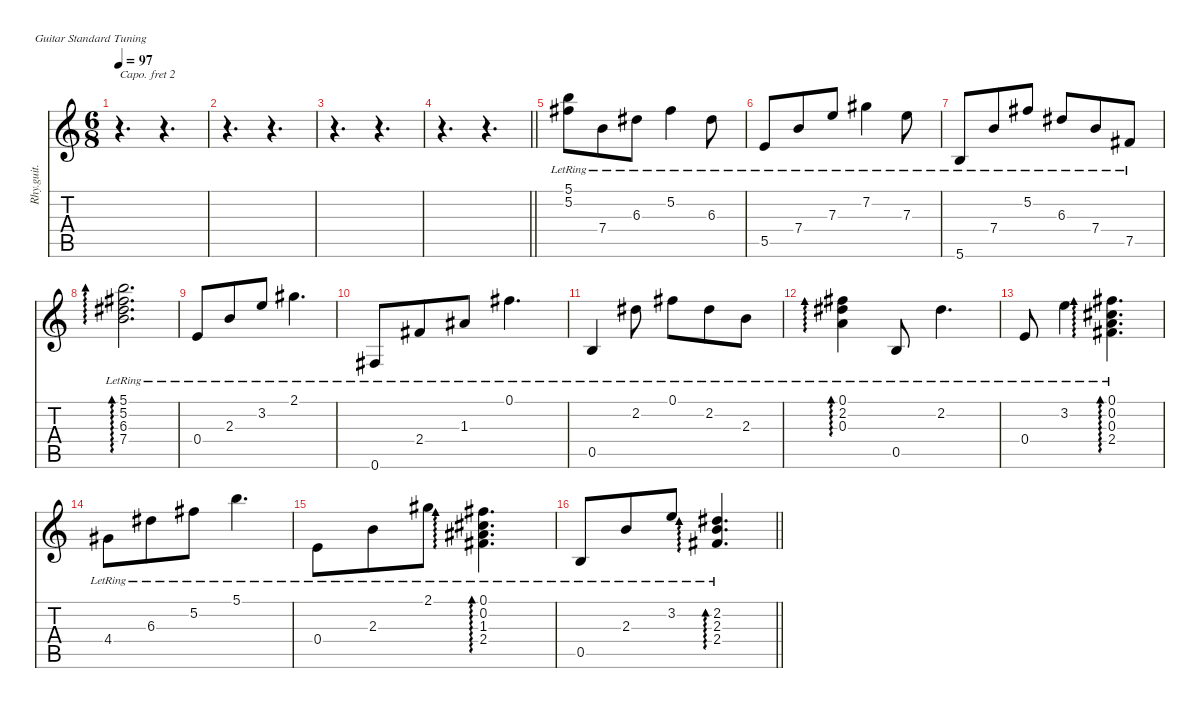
\defaultSystemsLayout 4
\hideDynamics
\bracketExtendMode nobrackets
\track ("Rhy. Guitar" "Rhy.guit.") {instrument electricguitarclean}
\staff {score tabs}
\capo 2
\tuning (E4 B3 G3 D3 A2 E2)
\ts (6 8)
\tempo 97
\clef g2
\ks c
r.4{d dy mf beam Down} r.4{d beam Down} |
r.4{d beam Down} r.4{d beam Down} |
r.4{d beam Down} r.4{d beam Down} |
\barLineRight lightlight
r.4{d beam Down} r.4{d beam Down} |
(5.1{lr} 5.2{lr acc #}).8{beam Down} 7.4{lr}.8{beam Down} 6.3{lr acc #}.8{beam Down} 5.2{lr acc #}.4{beam Down} 6.3{lr acc #}.8{beam Down} |
5.5{lr}.8{beam Up} 7.4{lr}.8{beam Up} 7.3{lr}.8{beam Up} 7.2{lr acc #}.4{beam Down} 7.3{lr}.8{beam Down} |
5.6{lr}.8{beam Up} 7.4{lr}.8{beam Up} 5.2{lr acc #}.8{beam Up} 6.3{lr acc #}.8{beam Up} 7.4{lr}.8{beam Up} 7.5{lr acc #}.8{beam Up} |
(5.1{lr} 5.2{lr acc #} 6.3{lr acc #} 7.4{lr}).2{d ad 0 beam Down} |
0.4{lr}.8{beam Up} 2.3{lr}.8{beam Up} 3.2{lr}.8{beam Up} 2.1{lr acc #}.4{d beam Down} |
0.6{lr acc #}.8{beam Up} 2.4{lr acc #}.8{beam Up} 1.3{lr acc #}.8{beam Up} 0.1{lr acc #}.4{d beam Down} |
0.5{lr}.4{beam Up} 2.2{lr acc #}.8{beam Down} 0.1{lr acc #}.8{beam Down} 2.2{lr acc #}.8{beam Down} 2.3{lr}.8{beam Down} |
(0.1{lr acc #} 2.2{lr acc #} 0.3{lr}).4{ad 0 beam Down} 0.5{lr}.8{beam Up} 2.2{lr acc #}.4{d beam Down} |
0.4{lr}.8{beam Up} 3.2{lr}.4{beam Down} (0.1{lr acc #} 0.2{lr acc #} 0.3{lr} 2.4{lr acc #}).4{d ad 0 beam Down} |
4.4{lr acc #}.8{beam Down} 6.3{lr acc #}.8{beam Down} 5.2{lr acc #}.8{beam Down} 5.1{lr}.4{d beam Down} |
0.4{lr}.8{beam Down} 2.3{lr}.8{beam Down} 2.1{lr acc #}.8{beam Down} (0.1{lr acc #} 0.2{lr acc #} 1.3{lr acc #} 2.4{lr acc #}).4{d ad 0 beam Down} |
\barLineRight lightlight
0.5{lr}.8{beam Up} 2.3{lr}.8{beam Up} 3.2{lr}.8{beam Up} (2.2{lr acc #} 2.3{lr} 2.4{lr acc #}).4{d ad 0 beam Up}
